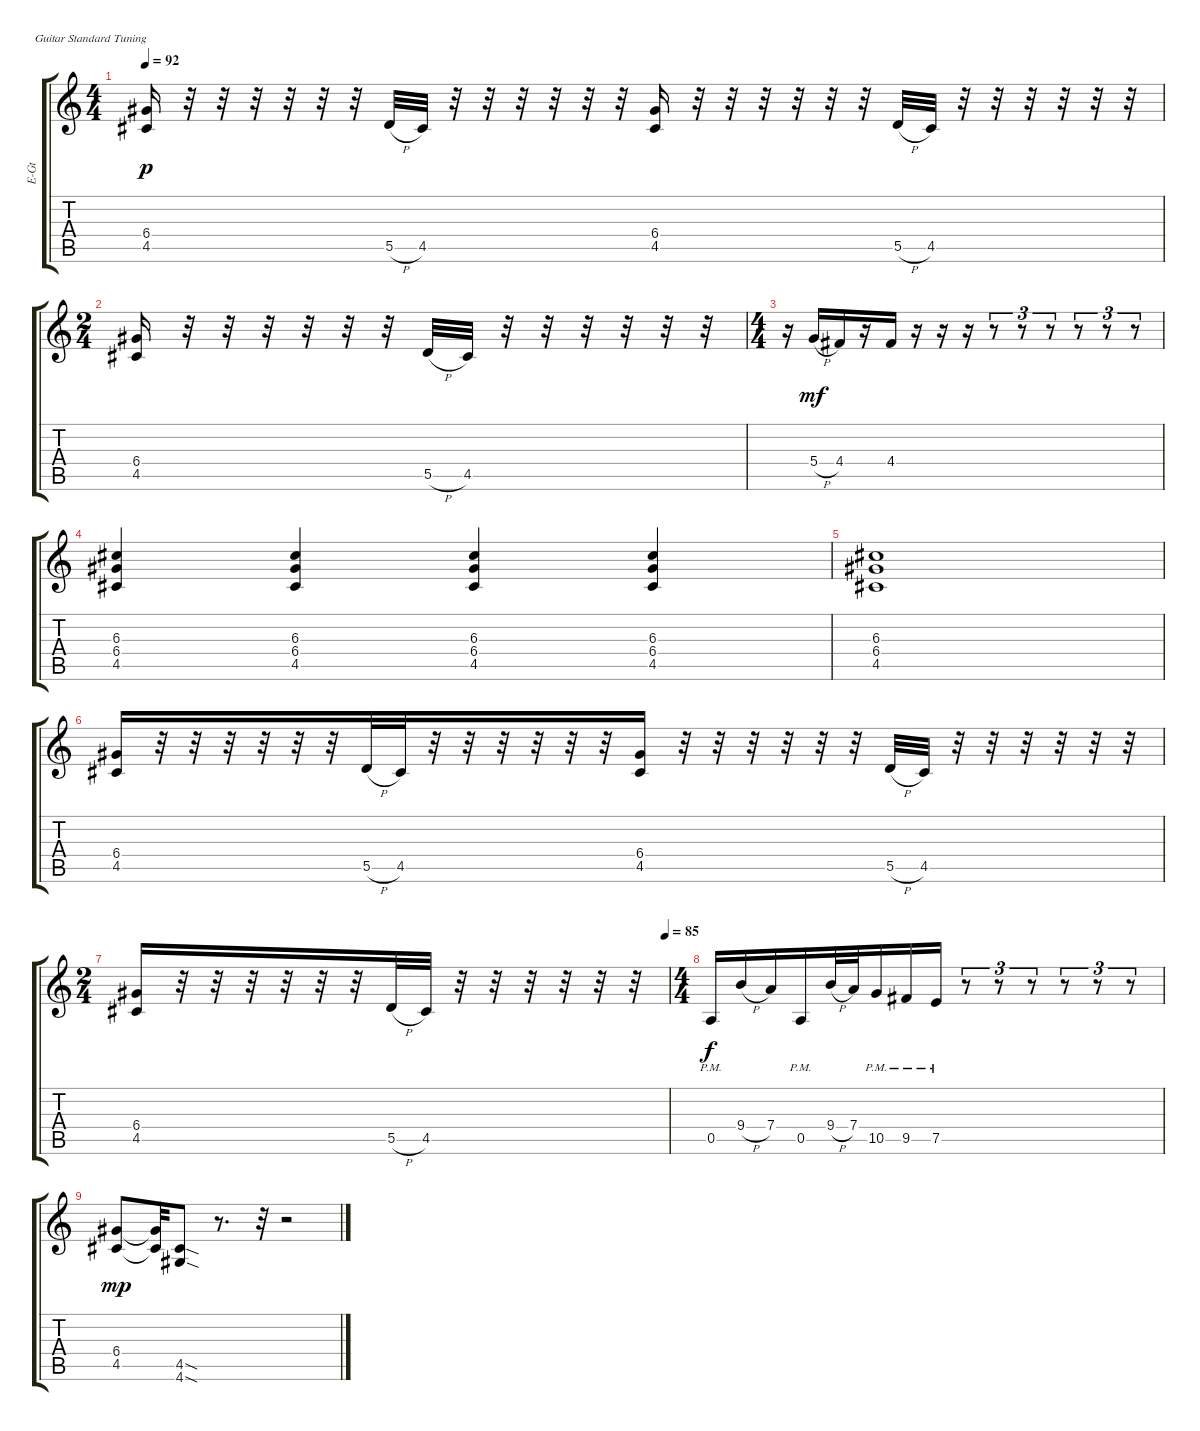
\track ("Rhythm chord doubling2" "E-Gt") {instrument distortionguitar}
\staff {score tabs}
\tuning (E4 B3 G3 D3 A2 E2)
\ts (4 4)
\tempo 92
\clef g2
\ks c
(6.4 4.5).16{dy p} r.32 r.32 r.32 r.32 r.32 r.32 5.5{h}.32 4.5.32 r.32 r.32 r.32 r.32 r.32 r.32 (6.4 4.5).16 r.32 r.32 r.32 r.32 r.32 r.32 5.5{h}.32 4.5.32 r.32 r.32 r.32 r.32 r.32 r.32 |
\ts (2 4)
\beaming (8 2 2)
(6.4 4.5).16 r.32 r.32 r.32 r.32 r.32 r.32 5.5{h}.32 4.5.32 r.32 r.32 r.32 r.32 r.32 r.32 |
\ts (4 4)
\beaming (8 6 4)
r.16 5.4{h}.16{dy mf} 4.4.16 r.16 4.4.16 r.16 r.16 r.16 r.8{tu (3 2)} r.8{tu (3 2)} r.8{tu (3 2)} r.8{tu (3 2)} r.8{tu (3 2)} r.8{tu (3 2)} |
(6.3 6.4 4.5).4 (6.3 6.4 4.5).4 (6.3 6.4 4.5).4 (6.3 6.4 4.5).4 |
(6.3 6.4 4.5).1 |
(6.4 4.5).16 r.32 r.32 r.32 r.32 r.32 r.32 5.5{h}.32 4.5.32 r.32 r.32 r.32 r.32 r.32 r.32 (6.4 4.5).16 r.32 r.32 r.32 r.32 r.32 r.32 5.5{h}.32 4.5.32 r.32 r.32 r.32 r.32 r.32 r.32 |
\ts (2 4)
\beaming (8 6 4)
\tempo (85 0.99375)
(6.4 4.5).16 r.32 r.32 r.32 r.32 r.32 r.32 5.5{h}.32 4.5.32 r.32 r.32 r.32 r.32 r.32 r.32 |
\ts (4 4)
\beaming (8 6 4)
0.5{pm}.16{dy f} 9.4{h}.16 7.4.16 0.5{pm}.16 9.4{h}.32 7.4.32 10.5{pm}.16 9.5{pm}.16 7.5{pm}.16 r.8{tu (3 2)} r.8{tu (3 2)} r.8{tu (3 2)} r.8{tu (3 2)} r.8{tu (3 2)} r.8{tu (3 2)} |
(6.4 4.5).8{dy mp} (4.5{t} 6.4{t}).32 (4.5{sod} 4.6{sod}).8 r.8{d} r.32 r.2
